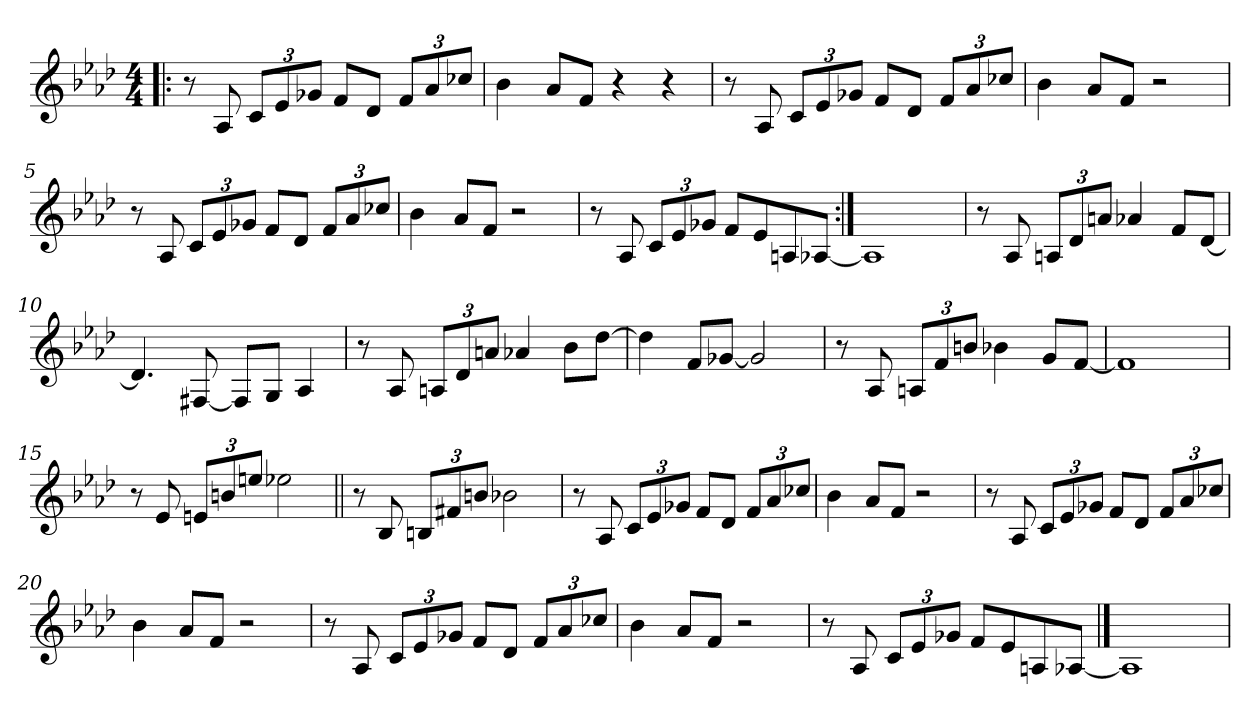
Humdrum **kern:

**kern
*part1
*staff1
*clefG2
*k[b-e-a-d-]
*A-:
*M4/4
=1!|:
8r
8A-/
12c/L
12e-/
12g-X/J
8f/L
8d-/J
12f/L
12a-/
12cc-X/J
=2
4b-\
8a-/L
8f/J
4r
4r
=3
8r
8A-/
12c/L
12e-/
12g-X/J
8f/L
8d-/J
12f/L
12a-/
12cc-X/J
=4
4b-\
8a-/L
8f/J
2r
!!LO:LB:g=z
=5
8r
8A-/
12c/L
12e-/
12g-X/J
8f/L
8d-/J
12f/L
12a-/
12cc-X/J
=6
4b-\
8a-/L
8f/J
2r
=7
8r
8A-/
12c/L
12e-/
12g-X/J
8f/L
8e-/
8An/
[8A-/J
=8:|!
1A-]
!!LO:LB:g=z
=9
8r
8A-/
12An/L
12d-/
12an/J
4a-X/
8f/L
[8d-/J
=10
4.d-/]
[8F#X/
8F#/L]
8G/J
4A-/
=11
8r
8A-/
12An/L
12d-/
12an/J
4a-X/
8b-\L
[8dd-\J
=12
4dd-\]
8f/L
[8g-X/J
2g-/]
!!LO:LB:g=z
=13
8r
8A-/
12An/L
12f/
12bn/J
4b-X\
8g/L
[8f/J
=14
1f]
=15
8r
8e-/
12en/L
12bn/
12een/J
2ee-X\
=16||
8r
8B-/
12Bn/L
12f#X/
12bn/J
2b-X\
!!LO:LB:g=z
=17
8r
8A-/
12c/L
12e-/
12g-X/J
8f/L
8d-/J
12f/L
12a-/
12cc-X/J
=18
4b-\
8a-/L
8f/J
2r
=19
8r
8A-/
12c/L
12e-/
12g-X/J
8f/L
8d-/J
12f/L
12a-/
12cc-X/J
=20
4b-\
8a-/L
8f/J
2r
!!LO:LB:g=z
=21
8r
8A-/
12c/L
12e-/
12g-X/J
8f/L
8d-/J
12f/L
12a-/
12cc-X/J
=22
4b-\
8a-/L
8f/J
2r
=23
8r
8A-/
12c/L
12e-/
12g-X/J
8f/L
8e-/
8An/
[8A-/J
==24
1A-]
=
*-
